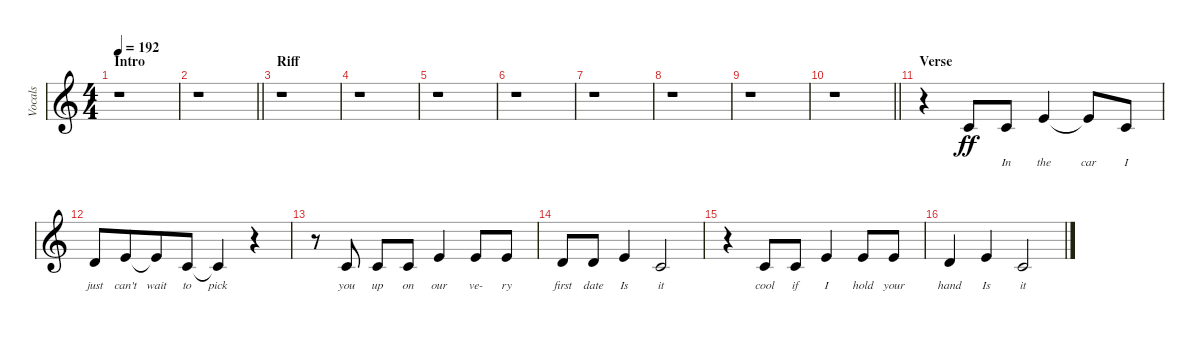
\track ("Vocals" "Vocals") {instrument tenorsax}
\staff {score}
\tuning (E4 B3 G3 D3 A2 E2) {hide}
\ts (4 4)
\section ("" "Intro")
\tempo 192
\clef g2
\ks c
r.1{dy ff instrument tenorsax} |
\barLineRight lightlight
r.1 |
\section ("" "Riff")
r.1 |
r.1 |
r.1 |
r.1 |
r.1 |
r.1 |
r.1 |
\barLineRight lightlight
r.1 |
\section ("" "Verse")
r.4 5.3.8{lyrics (0 "") lyrics (1 "") lyrics (2 "") lyrics (3 "") lyrics (4 "")} 5.3.8{lyrics (0 "In") lyrics (1 "") lyrics (2 "") lyrics (3 "") lyrics (4 "")} 9.3.4{lyrics (0 "the") lyrics (1 "") lyrics (2 "") lyrics (3 "") lyrics (4 "")} 9.3{t}.8{lyrics (0 "car") lyrics (1 "") lyrics (2 "") lyrics (3 "") lyrics (4 "")} 5.3.8{lyrics (0 "I") lyrics (1 "") lyrics (2 "") lyrics (3 "") lyrics (4 "")} |
7.3.8{lyrics (0 "just") lyrics (1 "") lyrics (2 "") lyrics (3 "") lyrics (4 "")} 9.3.8{lyrics (0 "can't") lyrics (1 "") lyrics (2 "") lyrics (3 "") lyrics (4 "") beam merge} 9.3{t}.8{lyrics (0 "wait") lyrics (1 "") lyrics (2 "") lyrics (3 "") lyrics (4 "")} 5.3.8{lyrics (0 "to") lyrics (1 "") lyrics (2 "") lyrics (3 "") lyrics (4 "")} 5.3{t}.4{lyrics (0 "pick") lyrics (1 "") lyrics (2 "") lyrics (3 "") lyrics (4 "")} r.4 |
r.8 5.3.8{lyrics (0 "you") lyrics (1 "") lyrics (2 "") lyrics (3 "") lyrics (4 "")} 5.3.8{lyrics (0 "up") lyrics (1 "") lyrics (2 "") lyrics (3 "") lyrics (4 "")} 5.3.8{lyrics (0 "on") lyrics (1 "") lyrics (2 "") lyrics (3 "") lyrics (4 "")} 9.3.4{lyrics (0 "our") lyrics (1 "") lyrics (2 "") lyrics (3 "") lyrics (4 "")} 9.3.8{lyrics (0 "ve-") lyrics (1 "") lyrics (2 "") lyrics (3 "") lyrics (4 "")} 9.3.8{lyrics (0 "ry") lyrics (1 "") lyrics (2 "") lyrics (3 "") lyrics (4 "")} |
7.3.8{lyrics (0 "first") lyrics (1 "") lyrics (2 "") lyrics (3 "") lyrics (4 "")} 7.3.8{lyrics (0 "date") lyrics (1 "") lyrics (2 "") lyrics (3 "") lyrics (4 "")} 9.3.4{lyrics (0 "Is") lyrics (1 "") lyrics (2 "") lyrics (3 "") lyrics (4 "")} 5.3.2{lyrics (0 "it") lyrics (1 "") lyrics (2 "") lyrics (3 "") lyrics (4 "")} |
r.4 5.3.8{lyrics (0 "cool") lyrics (1 "") lyrics (2 "") lyrics (3 "") lyrics (4 "")} 5.3.8{lyrics (0 "if") lyrics (1 "") lyrics (2 "") lyrics (3 "") lyrics (4 "")} 9.3.4{lyrics (0 "I") lyrics (1 "") lyrics (2 "") lyrics (3 "") lyrics (4 "")} 9.3.8{lyrics (0 "hold") lyrics (1 "") lyrics (2 "") lyrics (3 "") lyrics (4 "")} 9.3.8{lyrics (0 "your") lyrics (1 "") lyrics (2 "") lyrics (3 "") lyrics (4 "")} |
7.3.4{lyrics (0 "hand") lyrics (1 "") lyrics (2 "") lyrics (3 "") lyrics (4 "")} 9.3.4{lyrics (0 "Is") lyrics (1 "") lyrics (2 "") lyrics (3 "") lyrics (4 "")} 5.3.2{lyrics (0 "it") lyrics (1 "") lyrics (2 "") lyrics (3 "") lyrics (4 "")}
